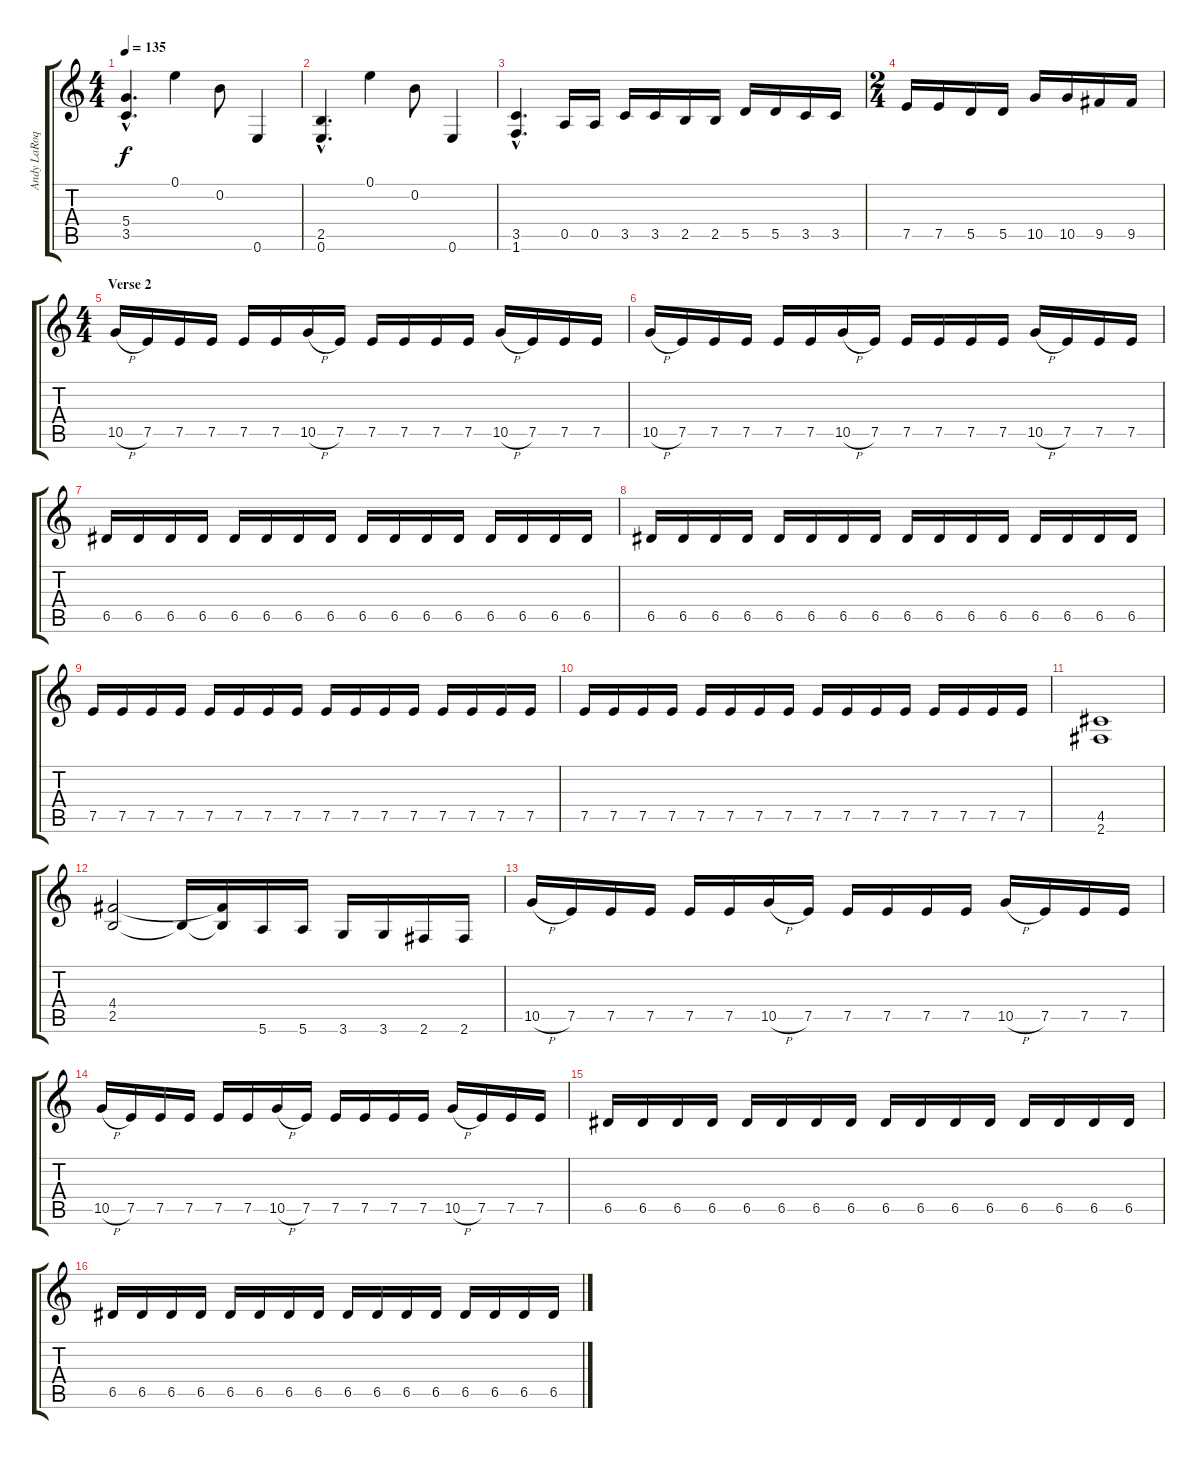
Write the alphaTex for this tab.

\track ("Andy LaRoque - Guitars" "Andy LaRoq") {instrument distortionguitar}
\staff {score tabs}
\tuning (E4 B3 G3 D3 A2 E2) {hide}
\ts (4 4)
\tempo 135
\clef g2
\ks c
(5.4{hac} 3.5{hac}).4{d dy f} 0.1.4 0.2.8 0.6.4 |
(2.5{hac} 0.6{hac}).4{d} 0.1.4 0.2.8 0.6.4 |
(3.5{hac} 1.6{hac}).4{d} 0.5.16 0.5.16 3.5.16 3.5.16 2.5.16 2.5.16 5.5.16 5.5.16 3.5.16 3.5.16 |
\ts (2 4)
7.5.16 7.5.16 5.5.16 5.5.16 10.5.16 10.5.16 9.5.16 9.5.16 |
\ts (4 4)
\section ("" "Verse 2")
10.5{h}.16 7.5.16 7.5.16 7.5.16 7.5.16 7.5.16 10.5{h}.16 7.5.16 7.5.16 7.5.16 7.5.16 7.5.16 10.5{h}.16 7.5.16 7.5.16 7.5.16 |
10.5{h}.16 7.5.16 7.5.16 7.5.16 7.5.16 7.5.16 10.5{h}.16 7.5.16 7.5.16 7.5.16 7.5.16 7.5.16 10.5{h}.16 7.5.16 7.5.16 7.5.16 |
6.5.16 6.5.16 6.5.16 6.5.16 6.5.16 6.5.16 6.5.16 6.5.16 6.5.16 6.5.16 6.5.16 6.5.16 6.5.16 6.5.16 6.5.16 6.5.16 |
6.5.16 6.5.16 6.5.16 6.5.16 6.5.16 6.5.16 6.5.16 6.5.16 6.5.16 6.5.16 6.5.16 6.5.16 6.5.16 6.5.16 6.5.16 6.5.16 |
7.5.16 7.5.16 7.5.16 7.5.16 7.5.16 7.5.16 7.5.16 7.5.16 7.5.16 7.5.16 7.5.16 7.5.16 7.5.16 7.5.16 7.5.16 7.5.16 |
7.5.16 7.5.16 7.5.16 7.5.16 7.5.16 7.5.16 7.5.16 7.5.16 7.5.16 7.5.16 7.5.16 7.5.16 7.5.16 7.5.16 7.5.16 7.5.16 |
(4.5 2.6).1 |
(4.4 2.5).2 2.5{t}.16 (4.4{t} 2.5{t}).16 5.6.16 5.6.16 3.6.16 3.6.16 2.6.16 2.6.16 |
10.5{h}.16 7.5.16 7.5.16 7.5.16 7.5.16 7.5.16 10.5{h}.16 7.5.16 7.5.16 7.5.16 7.5.16 7.5.16 10.5{h}.16 7.5.16 7.5.16 7.5.16 |
10.5{h}.16 7.5.16 7.5.16 7.5.16 7.5.16 7.5.16 10.5{h}.16 7.5.16 7.5.16 7.5.16 7.5.16 7.5.16 10.5{h}.16 7.5.16 7.5.16 7.5.16 |
6.5.16 6.5.16 6.5.16 6.5.16 6.5.16 6.5.16 6.5.16 6.5.16 6.5.16 6.5.16 6.5.16 6.5.16 6.5.16 6.5.16 6.5.16 6.5.16 |
6.5.16 6.5.16 6.5.16 6.5.16 6.5.16 6.5.16 6.5.16 6.5.16 6.5.16 6.5.16 6.5.16 6.5.16 6.5.16 6.5.16 6.5.16 6.5.16
